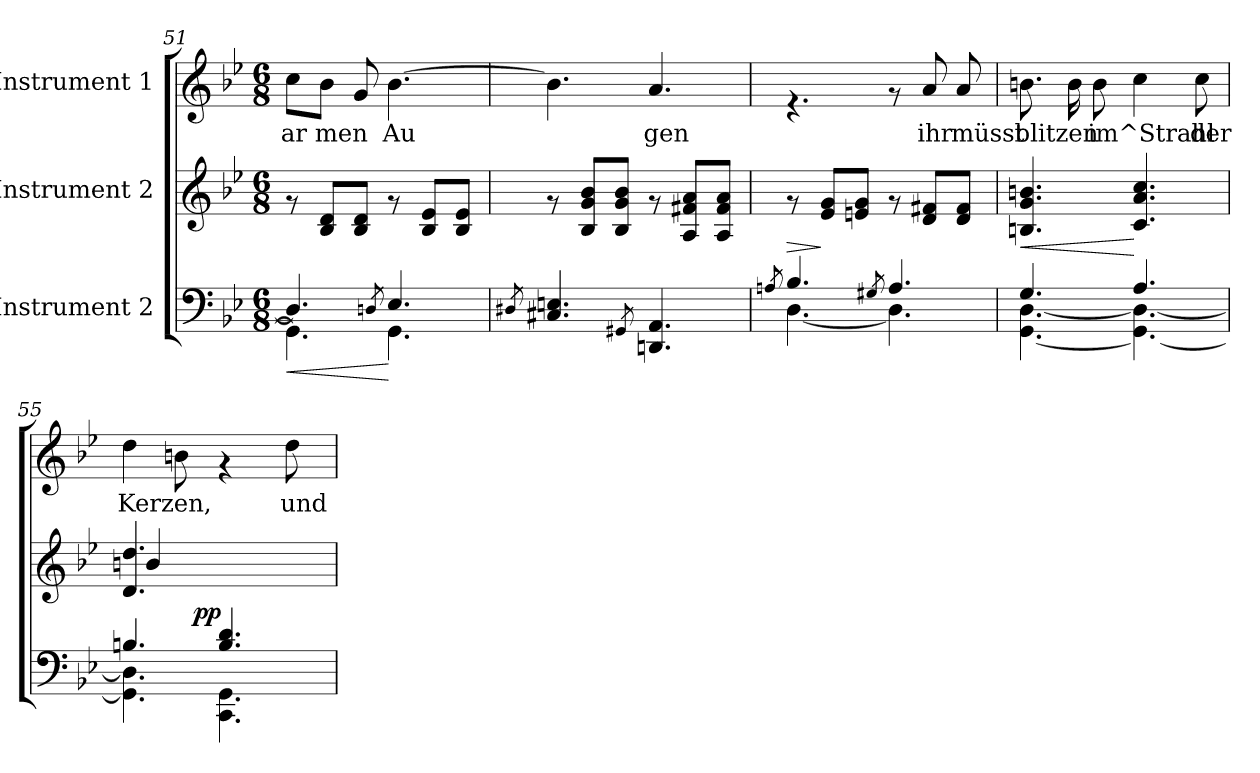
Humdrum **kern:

**kern	**dynam	**kern	**dynam	**kern	**text
*part3	*part3	*part2	*part2	*part1	*part1
*staff3	*staff3	*staff2	*staff2	*staff1	*staff1
*I"Instrument 2	*	*I"Instrument 2	*	*I"Instrument 1	*
!!LO:LB:g=z
*clefF4	*	*clefG2	*	*clefG2	*
*k[b-e-]	*	*k[b-e-]	*	*k[b-e-]	*
*B-:	*	*B-:	*	*B-:	*
*M6/8	*	*M6/8	*	*M6/8	*
=51	=51	=51	=51	=51	=51
!	!LO:HP:b	!	!	!	!LO:LY:b:cj
*^	*	*	*	*	*
4.D/]	4.GG\]	<	8rf	.	8cc\L	ar
!	!	!	!	!	!	!LO:LY:b:cj
.	.	.	8B-/ 8d/L	.	8b-\J	men
!	!	!	!	!	!	!LO:LY:b:cj
.	.	.	8d/ 8B-/J	.	8g/	.
.	8qDn/	.	.	.	.	.
!	!	!	!	!	!	!LO:LY:b:cj
4.E-/	4.GG\	[	8rf	.	[>4.b-\	Au
.	.	.	8B-/ 8e-/L	.	.	.
.	.	.	8e-/ 8B-/J	.	.	.
*v	*v	*	*	*	*	*
=52	=52	=52	=52	=52	=52
8qD#X/	.	.	.	.	.
!	!	!	!	!	!LO:LY:b:cj
4.En/ 4.C#X/	.	8rf	.	4.b-\]	.
.	.	8b-/ 8B-/ 8g/L	.	.	.
.	.	8b-/ 8g/ 8B-/J	.	.	.
8qGG#X/	.	.	.	.	.
!	!	!	!	!	!LO:LY:b:cj
4.AA/ 4.DDn/	.	8rf	.	4.a/	gen
.	.	8a/ 8f#X/ 8A/L	.	.	.
.	.	8a/ 8f#/ 8A/J	.	.	.
=53	=53	=53	=53	=53	=53
8qAn/	.	.	.	.	.
*^	*	*	*	*	*
!	!	!	!	!LO:HP:b	!	!
4.B-/	[<4.D\	.	8rf	>	4.rf	.
.	.	.	8g/ 8e-/L	]	.	.
.	.	.	8g/ 8en/J	.	.	.
8qG#X/	.	.	.	.	.	.
4.A/	4.D\]	.	8rf	.	8rf	.
!	!	!	!	!	!	!LO:LY:b:cj
.	.	.	8d/ 8f#X/L	.	8a/	ihr
!	!	!	!	!	!	!LO:LY:b:cj
.	.	.	8d/ 8f#/J	.	8a/	müsst
=54	=54	=54	=54	=54	=54	=54
!	!	!	!	!LO:HP:b	!	!LO:LY:b:cj
4.G/	[<4.D\ [<4.GG\	.	4.bn/ 4.g/ 4.Bn/	<	8.bn\	blitzen
!	!	!	!	!	!	!LO:LY:b:cj
.	.	.	.	.	16b\	.
!	!	!	!	!	!	!LO:LY:b:cj
.	.	.	.	.	8b\	im^Strahl
!	!	!	!	!	!	!LO:LY:b:cj
4.A/	4.GG\_< 4.D\_<	.	4.cc/ 4.c/ 4.a/	[	4cc\	.
!	!	!	!	!	!	!LO:LY:b:cj
.	.	.	.	.	8cc\	der
=55	=55	=55	=55	=55	=55	=55
*	*	*	*^	*	*	*
!	!	!	!	!	!	!	!LO:LY:b:cj
*	*^	*	*	*	*	*	*
4.Bn/	4.GG\] 4.D\]	4ryy	.	4.dd/ 4.d/	4bn/	.	4dd\	Kerzen,
!	!	!	!	!	!	!	!	!LO:LY:b:cj
.	.	32.ryy	.	.	4.ryy	.	8bn\	.
!	!	!	!LO:DY:a	!	!	!	!	!
.	.	4ryy	pp	.	.	.	.	.
4.d/ 4.B/	4.GG\ 4.CC\	.	.	4.ryy	.	.	4rf	.
.	.	8ryy	.	.	.	.	.	.
!	!	!	!	!	!	!	!	!LO:LY:b:cj
.	.	.	.	.	8ryy	.	8dd\	und
.	.	16ryy	.	.	.	.	.	.
.	.	64ryy	.	.	.	.	.	.
*v	*v	*v	*	*	*	*	*	*
*	*	*v	*v	*	*	*
=	=	=	=	=	=
*-	*-	*-	*-	*-	*-
